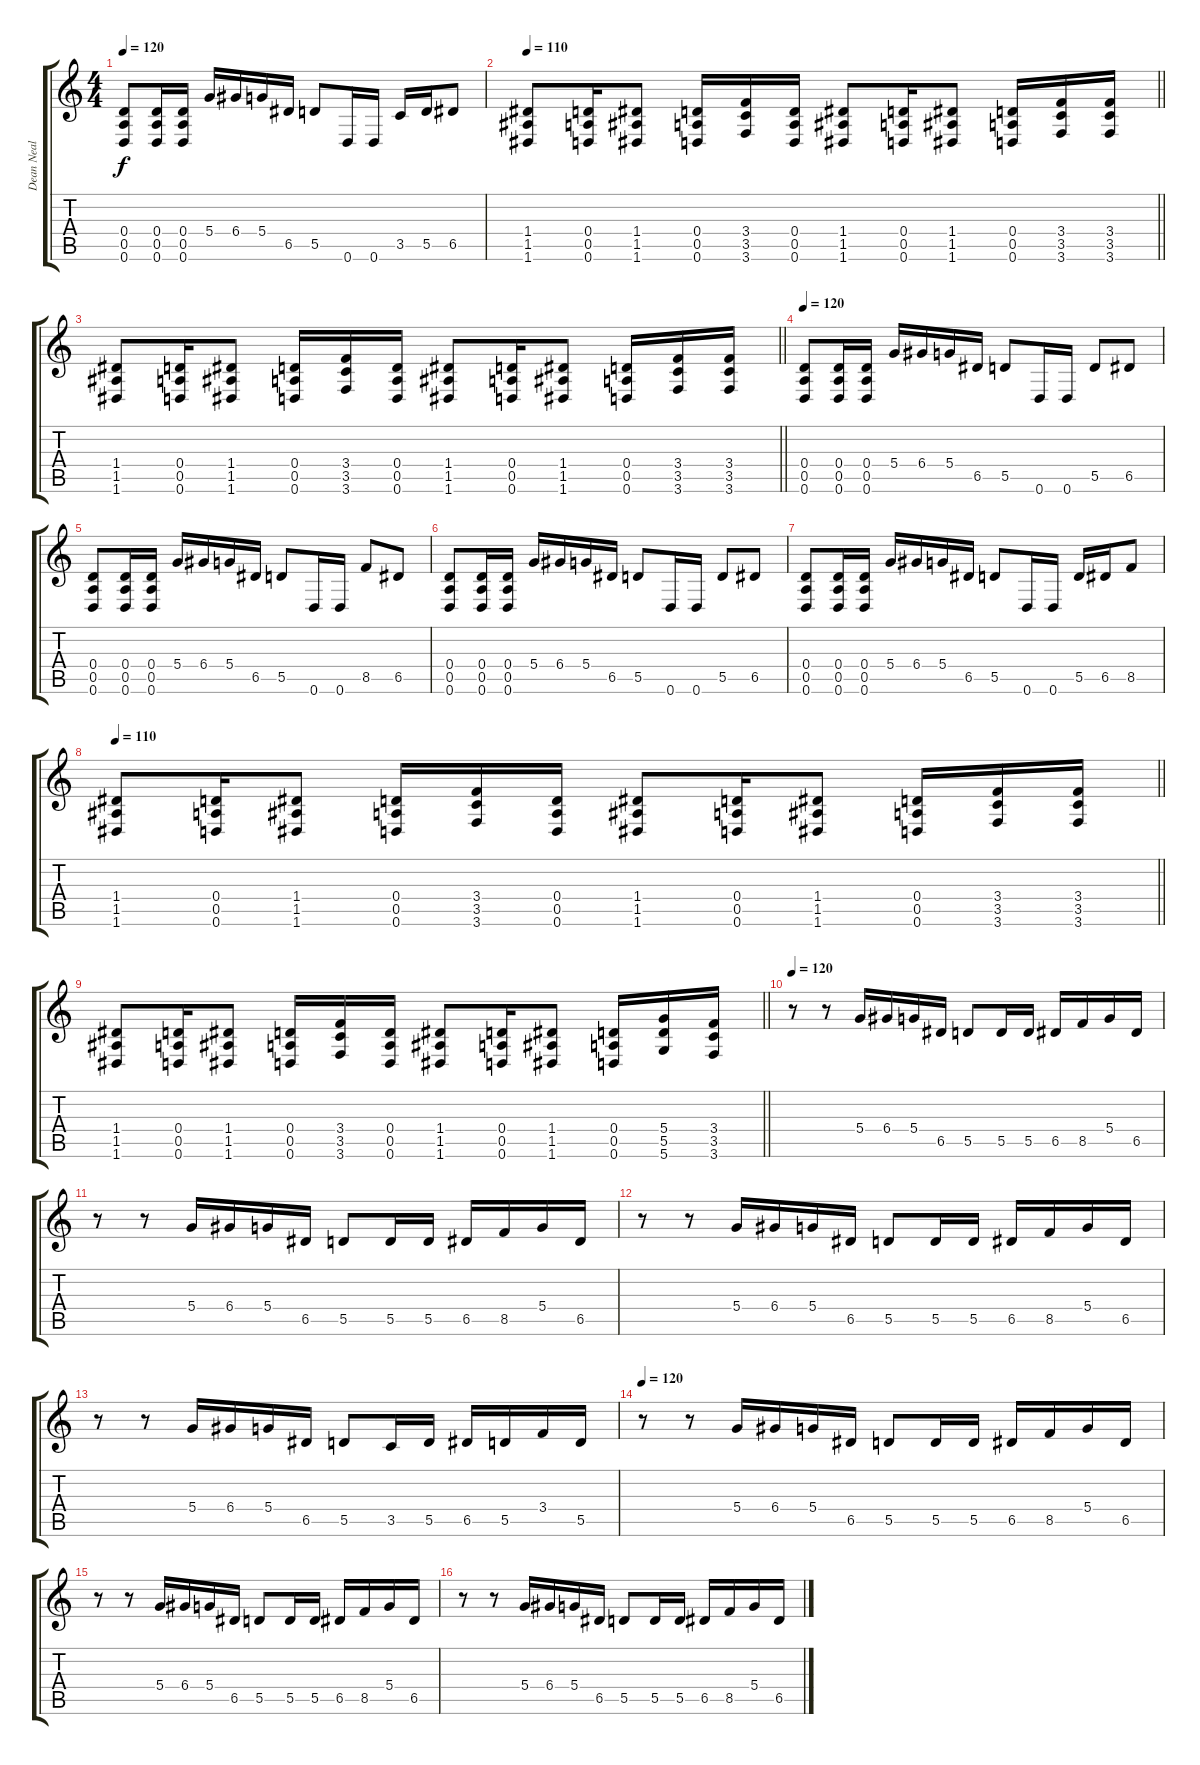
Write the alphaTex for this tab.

\track ("Dean Neal" "Dean Neal") {instrument distortionguitar}
\staff {score tabs}
\tuning (E4 B3 G3 D3 A2 D2) {hide}
\ts (4 4)
\tempo 120
\clef g2
\ks c
(0.4 0.5 0.6).8{dy f} (0.4 0.5 0.6).16 (0.4 0.5 0.6).16 5.4.16 6.4.16 5.4.16 6.5.16 5.5.8 0.6.16 0.6.16 3.5.16 5.5.16 6.5.8 |
\tempo 110
\barLineRight lightlight
(1.4 1.5 1.6).8 (0.4 0.5 0.6).16 (1.4 1.5 1.6).8 (0.4 0.5 0.6).16 (3.4 3.5 3.6).16 (0.4 0.5 0.6).16 (1.4 1.5 1.6).8 (0.4 0.5 0.6).16 (1.4 1.5 1.6).8 (0.4 0.5 0.6).16 (3.4 3.5 3.6).16 (3.4 3.5 3.6).16 |
\barLineRight lightlight
(1.4 1.5 1.6).8 (0.4 0.5 0.6).16 (1.4 1.5 1.6).8 (0.4 0.5 0.6).16 (3.4 3.5 3.6).16 (0.4 0.5 0.6).16 (1.4 1.5 1.6).8 (0.4 0.5 0.6).16 (1.4 1.5 1.6).8 (0.4 0.5 0.6).16 (3.4 3.5 3.6).16 (3.4 3.5 3.6).16 |
\tempo 120
(0.4 0.5 0.6).8 (0.4 0.5 0.6).16 (0.4 0.5 0.6).16 5.4.16 6.4.16 5.4.16 6.5.16 5.5.8 0.6.16 0.6.16 5.5.8 6.5.8 |
(0.4 0.5 0.6).8 (0.4 0.5 0.6).16 (0.4 0.5 0.6).16 5.4.16 6.4.16 5.4.16 6.5.16 5.5.8 0.6.16 0.6.16 8.5.8 6.5.8 |
(0.4 0.5 0.6).8 (0.4 0.5 0.6).16 (0.4 0.5 0.6).16 5.4.16 6.4.16 5.4.16 6.5.16 5.5.8 0.6.16 0.6.16 5.5.8 6.5.8 |
(0.4 0.5 0.6).8 (0.4 0.5 0.6).16 (0.4 0.5 0.6).16 5.4.16 6.4.16 5.4.16 6.5.16 5.5.8 0.6.16 0.6.16 5.5.16 6.5.16 8.5.8 |
\tempo 110
\barLineRight lightlight
(1.4 1.5 1.6).8 (0.4 0.5 0.6).16 (1.4 1.5 1.6).8 (0.4 0.5 0.6).16 (3.4 3.5 3.6).16 (0.4 0.5 0.6).16 (1.4 1.5 1.6).8 (0.4 0.5 0.6).16 (1.4 1.5 1.6).8 (0.4 0.5 0.6).16 (3.4 3.5 3.6).16 (3.4 3.5 3.6).16 |
\barLineRight lightlight
(1.4 1.5 1.6).8 (0.4 0.5 0.6).16 (1.4 1.5 1.6).8 (0.4 0.5 0.6).16 (3.4 3.5 3.6).16 (0.4 0.5 0.6).16 (1.4 1.5 1.6).8 (0.4 0.5 0.6).16 (1.4 1.5 1.6).8 (0.4 0.5 0.6).16 (5.4 5.5 5.6).16 (3.4 3.5 3.6).16 |
\tempo 120
r.8 r.8 5.4.16 6.4.16 5.4.16 6.5.16 5.5.8 5.5.16 5.5.16 6.5.16 8.5.16 5.4.16 6.5.16 |
r.8 r.8 5.4.16 6.4.16 5.4.16 6.5.16 5.5.8 5.5.16 5.5.16 6.5.16 8.5.16 5.4.16 6.5.16 |
r.8 r.8 5.4.16 6.4.16 5.4.16 6.5.16 5.5.8 5.5.16 5.5.16 6.5.16 8.5.16 5.4.16 6.5.16 |
r.8 r.8 5.4.16 6.4.16 5.4.16 6.5.16 5.5.8 3.5.16 5.5.16 6.5.16 5.5.16 3.4.16 5.5.16 |
\tempo 120
r.8 r.8 5.4.16 6.4.16 5.4.16 6.5.16 5.5.8 5.5.16 5.5.16 6.5.16 8.5.16 5.4.16 6.5.16 |
r.8 r.8 5.4.16 6.4.16 5.4.16 6.5.16 5.5.8 5.5.16 5.5.16 6.5.16 8.5.16 5.4.16 6.5.16 |
r.8 r.8 5.4.16 6.4.16 5.4.16 6.5.16 5.5.8 5.5.16 5.5.16 6.5.16 8.5.16 5.4.16 6.5.16
